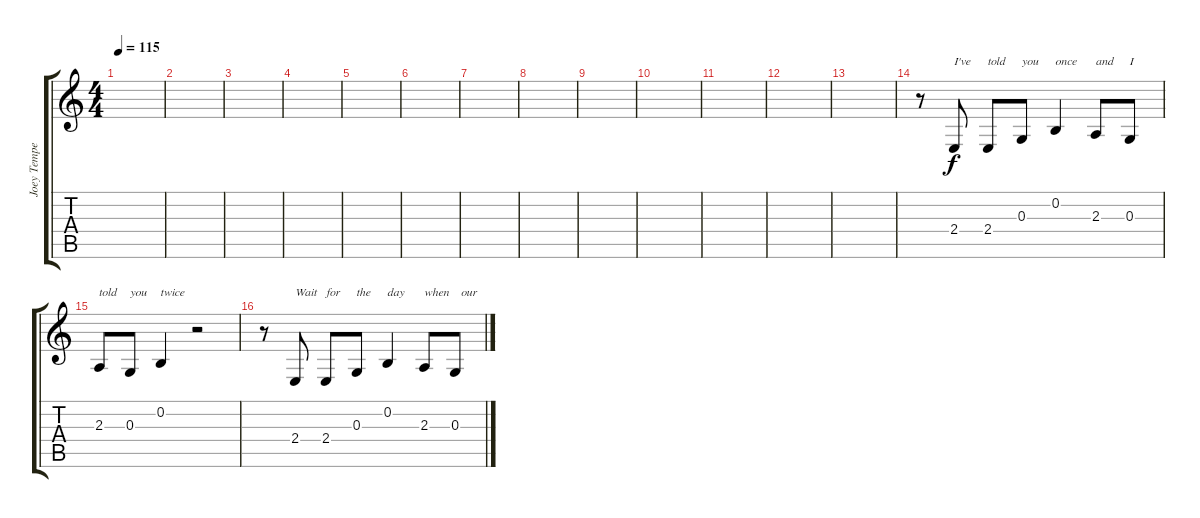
\track ("Joey Tempest ( Vocal )" "Joey Tempe") {instrument pad1newage}
\staff {score tabs}
\tuning (E4 B3 G3 D3 A2 E2) {hide}
\ts (4 4)
\tempo 115
\clef g2
\ks c
|
|
|
|
|
|
|
|
|
|
|
|
|
r.8 2.4.8{txt "I've"} 2.4.8{txt "told"} 0.3.8{txt "you"} 0.2.4{txt "once"} 2.3.8{txt "and"} 0.3.8{txt "I"} |
2.3.8{txt "told"} 0.3.8{txt "you"} 0.2.4{txt "twice"} r.2 |
r.8 2.4.8{txt "Wait"} 2.4.8{txt "for"} 0.3.8{txt "the"} 0.2.4{txt "day"} 2.3.8{txt "when"} 0.3.8{txt "  our"}
